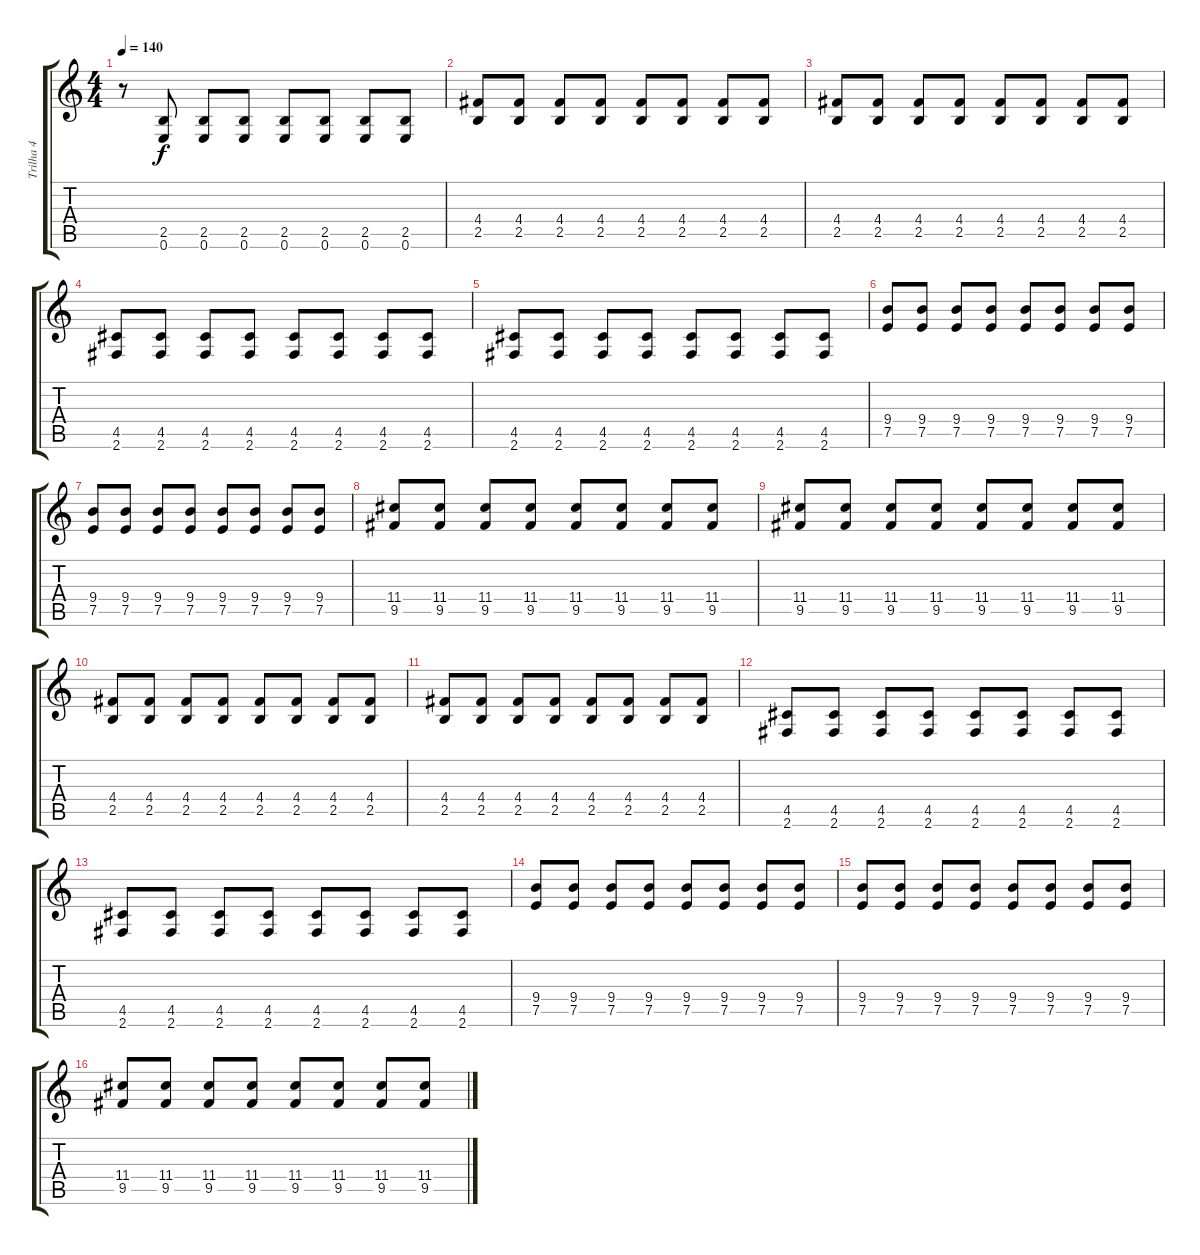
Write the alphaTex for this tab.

\track ("Trilha 4" "Trilha 4") {instrument distortionguitar}
\staff {score tabs}
\tuning (E4 B3 G3 D3 A2 E2) {hide}
\ts (4 4)
\tempo 140
\clef g2
\ks c
r.8{dy f} (2.5 0.6).8 (2.5 0.6).8 (2.5 0.6).8 (2.5 0.6).8 (2.5 0.6).8 (2.5 0.6).8 (2.5 0.6).8 |
(4.4 2.5).8 (4.4 2.5).8 (4.4 2.5).8 (4.4 2.5).8 (4.4 2.5).8 (4.4 2.5).8 (4.4 2.5).8 (4.4 2.5).8 |
(4.4 2.5).8 (4.4 2.5).8 (4.4 2.5).8 (4.4 2.5).8 (4.4 2.5).8 (4.4 2.5).8 (4.4 2.5).8 (4.4 2.5).8 |
(4.5 2.6).8 (4.5 2.6).8 (4.5 2.6).8 (4.5 2.6).8 (4.5 2.6).8 (4.5 2.6).8 (4.5 2.6).8 (4.5 2.6).8 |
(4.5 2.6).8 (4.5 2.6).8 (4.5 2.6).8 (4.5 2.6).8 (4.5 2.6).8 (4.5 2.6).8 (4.5 2.6).8 (4.5 2.6).8 |
(9.4 7.5).8 (9.4 7.5).8 (9.4 7.5).8 (9.4 7.5).8 (9.4 7.5).8 (9.4 7.5).8 (9.4 7.5).8 (9.4 7.5).8 |
(9.4 7.5).8 (9.4 7.5).8 (9.4 7.5).8 (9.4 7.5).8 (9.4 7.5).8 (9.4 7.5).8 (9.4 7.5).8 (9.4 7.5).8 |
(11.4 9.5).8 (11.4 9.5).8 (11.4 9.5).8 (11.4 9.5).8 (11.4 9.5).8 (11.4 9.5).8 (11.4 9.5).8 (11.4 9.5).8 |
(11.4 9.5).8 (11.4 9.5).8 (11.4 9.5).8 (11.4 9.5).8 (11.4 9.5).8 (11.4 9.5).8 (11.4 9.5).8 (11.4 9.5).8 |
(4.4 2.5).8 (4.4 2.5).8 (4.4 2.5).8 (4.4 2.5).8 (4.4 2.5).8 (4.4 2.5).8 (4.4 2.5).8 (4.4 2.5).8 |
(4.4 2.5).8 (4.4 2.5).8 (4.4 2.5).8 (4.4 2.5).8 (4.4 2.5).8 (4.4 2.5).8 (4.4 2.5).8 (4.4 2.5).8 |
(4.5 2.6).8 (4.5 2.6).8 (4.5 2.6).8 (4.5 2.6).8 (4.5 2.6).8 (4.5 2.6).8 (4.5 2.6).8 (4.5 2.6).8 |
(4.5 2.6).8 (4.5 2.6).8 (4.5 2.6).8 (4.5 2.6).8 (4.5 2.6).8 (4.5 2.6).8 (4.5 2.6).8 (4.5 2.6).8 |
(9.4 7.5).8 (9.4 7.5).8 (9.4 7.5).8 (9.4 7.5).8 (9.4 7.5).8 (9.4 7.5).8 (9.4 7.5).8 (9.4 7.5).8 |
(9.4 7.5).8 (9.4 7.5).8 (9.4 7.5).8 (9.4 7.5).8 (9.4 7.5).8 (9.4 7.5).8 (9.4 7.5).8 (9.4 7.5).8 |
(11.4 9.5).8 (11.4 9.5).8 (11.4 9.5).8 (11.4 9.5).8 (11.4 9.5).8 (11.4 9.5).8 (11.4 9.5).8 (11.4 9.5).8
